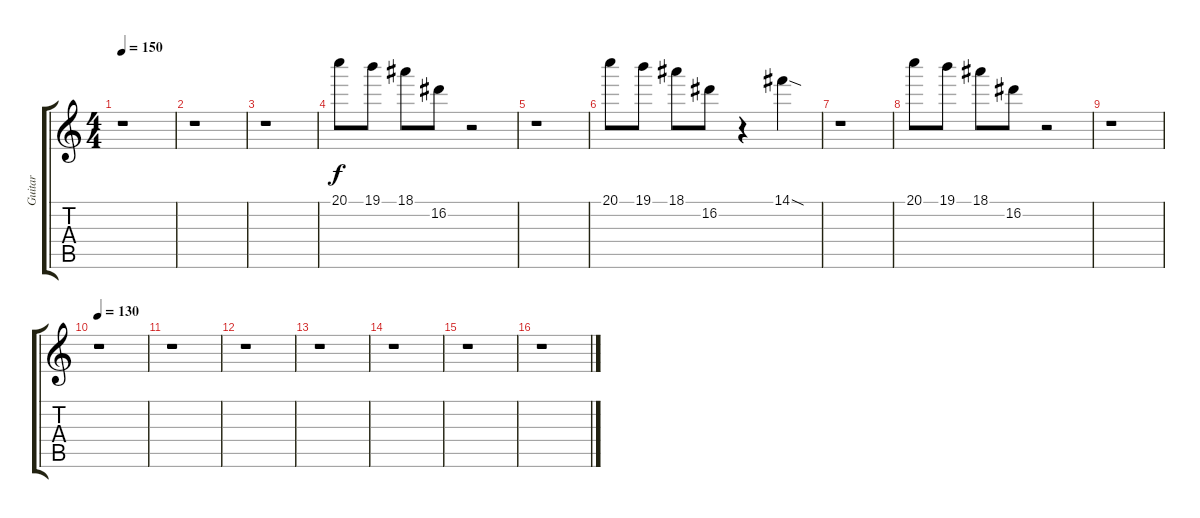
\track ("Guitar" "Guitar") {instrument electricguitarclean}
\staff {score tabs}
\tuning (E4 B3 G3 D3 A2 D2) {hide}
\ts (4 4)
\tempo 150
\clef g2
\ks c
r.1{dy f} |
r.1 |
r.1 |
20.1.8 19.1.8 18.1.8 16.2.8 r.2 |
r.1 |
20.1.8 19.1.8 18.1.8 16.2.8 r.4 14.1{sod}.4 |
r.1 |
20.1.8 19.1.8 18.1.8 16.2.8 r.2 |
r.1 |
\tempo 130
r.1 |
r.1 |
r.1 |
r.1 |
r.1 |
r.1 |
r.1
